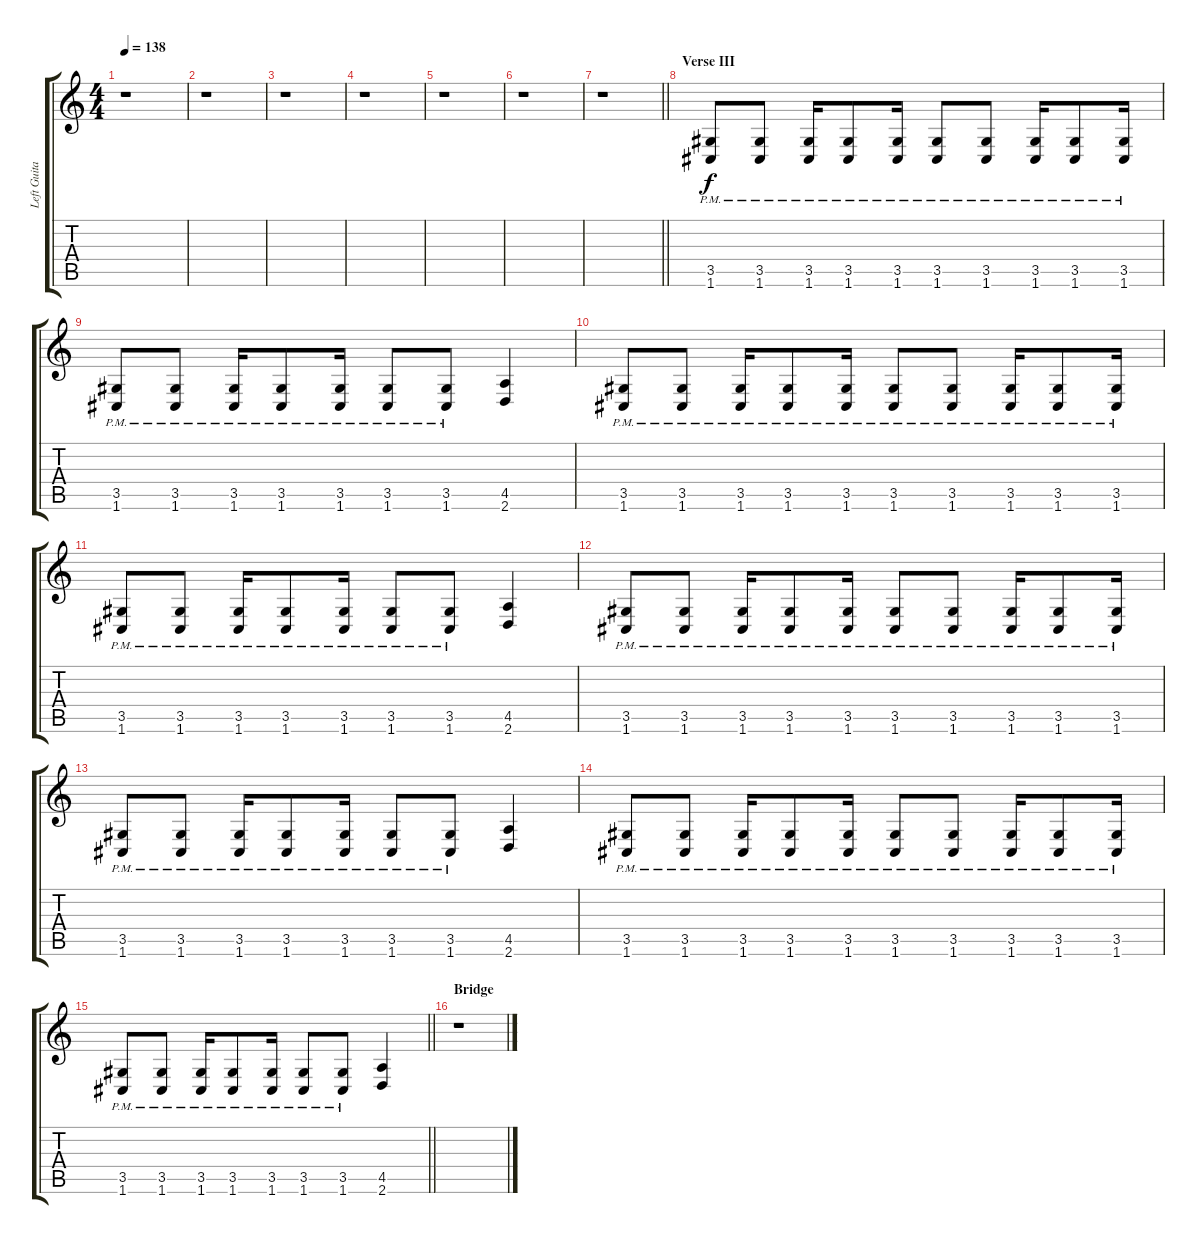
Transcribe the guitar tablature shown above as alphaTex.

\track ("Left Guitar" "Left Guita") {instrument overdrivenguitar}
\staff {score tabs}
\tuning (C4 G3 Eb3 Bb2 F2 C2) {hide}
\ts (4 4)
\tempo 138
\clef g2
\ks c
r.1{dy f} |
r.1 |
r.1 |
r.1 |
r.1 |
r.1 |
\barLineRight lightlight
r.1 |
\section ("" "Verse III")
(3.5{pm} 1.6{pm}).8 (3.5{pm} 1.6{pm}).8 (3.5{pm} 1.6{pm}).16 (3.5{pm} 1.6{pm}).8 (3.5{pm} 1.6{pm}).16 (3.5{pm} 1.6{pm}).8 (3.5{pm} 1.6{pm}).8 (3.5{pm} 1.6{pm}).16 (3.5{pm} 1.6{pm}).8 (3.5{pm} 1.6{pm}).16 |
(3.5{pm} 1.6{pm}).8 (3.5{pm} 1.6{pm}).8 (3.5{pm} 1.6{pm}).16 (3.5{pm} 1.6{pm}).8 (3.5{pm} 1.6{pm}).16 (3.5{pm} 1.6{pm}).8 (3.5{pm} 1.6{pm}).8 (4.5 2.6).4 |
(3.5{pm} 1.6{pm}).8 (3.5{pm} 1.6{pm}).8 (3.5{pm} 1.6{pm}).16 (3.5{pm} 1.6{pm}).8 (3.5{pm} 1.6{pm}).16 (3.5{pm} 1.6{pm}).8 (3.5{pm} 1.6{pm}).8 (3.5{pm} 1.6{pm}).16 (3.5{pm} 1.6{pm}).8 (3.5{pm} 1.6{pm}).16 |
(3.5{pm} 1.6{pm}).8 (3.5{pm} 1.6{pm}).8 (3.5{pm} 1.6{pm}).16 (3.5{pm} 1.6{pm}).8 (3.5{pm} 1.6{pm}).16 (3.5{pm} 1.6{pm}).8 (3.5{pm} 1.6{pm}).8 (4.5 2.6).4 |
(3.5{pm} 1.6{pm}).8 (3.5{pm} 1.6{pm}).8 (3.5{pm} 1.6{pm}).16 (3.5{pm} 1.6{pm}).8 (3.5{pm} 1.6{pm}).16 (3.5{pm} 1.6{pm}).8 (3.5{pm} 1.6{pm}).8 (3.5{pm} 1.6{pm}).16 (3.5{pm} 1.6{pm}).8 (3.5{pm} 1.6{pm}).16 |
(3.5{pm} 1.6{pm}).8 (3.5{pm} 1.6{pm}).8 (3.5{pm} 1.6{pm}).16 (3.5{pm} 1.6{pm}).8 (3.5{pm} 1.6{pm}).16 (3.5{pm} 1.6{pm}).8 (3.5{pm} 1.6{pm}).8 (4.5 2.6).4 |
(3.5{pm} 1.6{pm}).8 (3.5{pm} 1.6{pm}).8 (3.5{pm} 1.6{pm}).16 (3.5{pm} 1.6{pm}).8 (3.5{pm} 1.6{pm}).16 (3.5{pm} 1.6{pm}).8 (3.5{pm} 1.6{pm}).8 (3.5{pm} 1.6{pm}).16 (3.5{pm} 1.6{pm}).8 (3.5{pm} 1.6{pm}).16 |
\barLineRight lightlight
(3.5{pm} 1.6{pm}).8 (3.5{pm} 1.6{pm}).8 (3.5{pm} 1.6{pm}).16 (3.5{pm} 1.6{pm}).8 (3.5{pm} 1.6{pm}).16 (3.5{pm} 1.6{pm}).8 (3.5{pm} 1.6{pm}).8 (4.5 2.6).4 |
\section ("" "Bridge")
r.1
